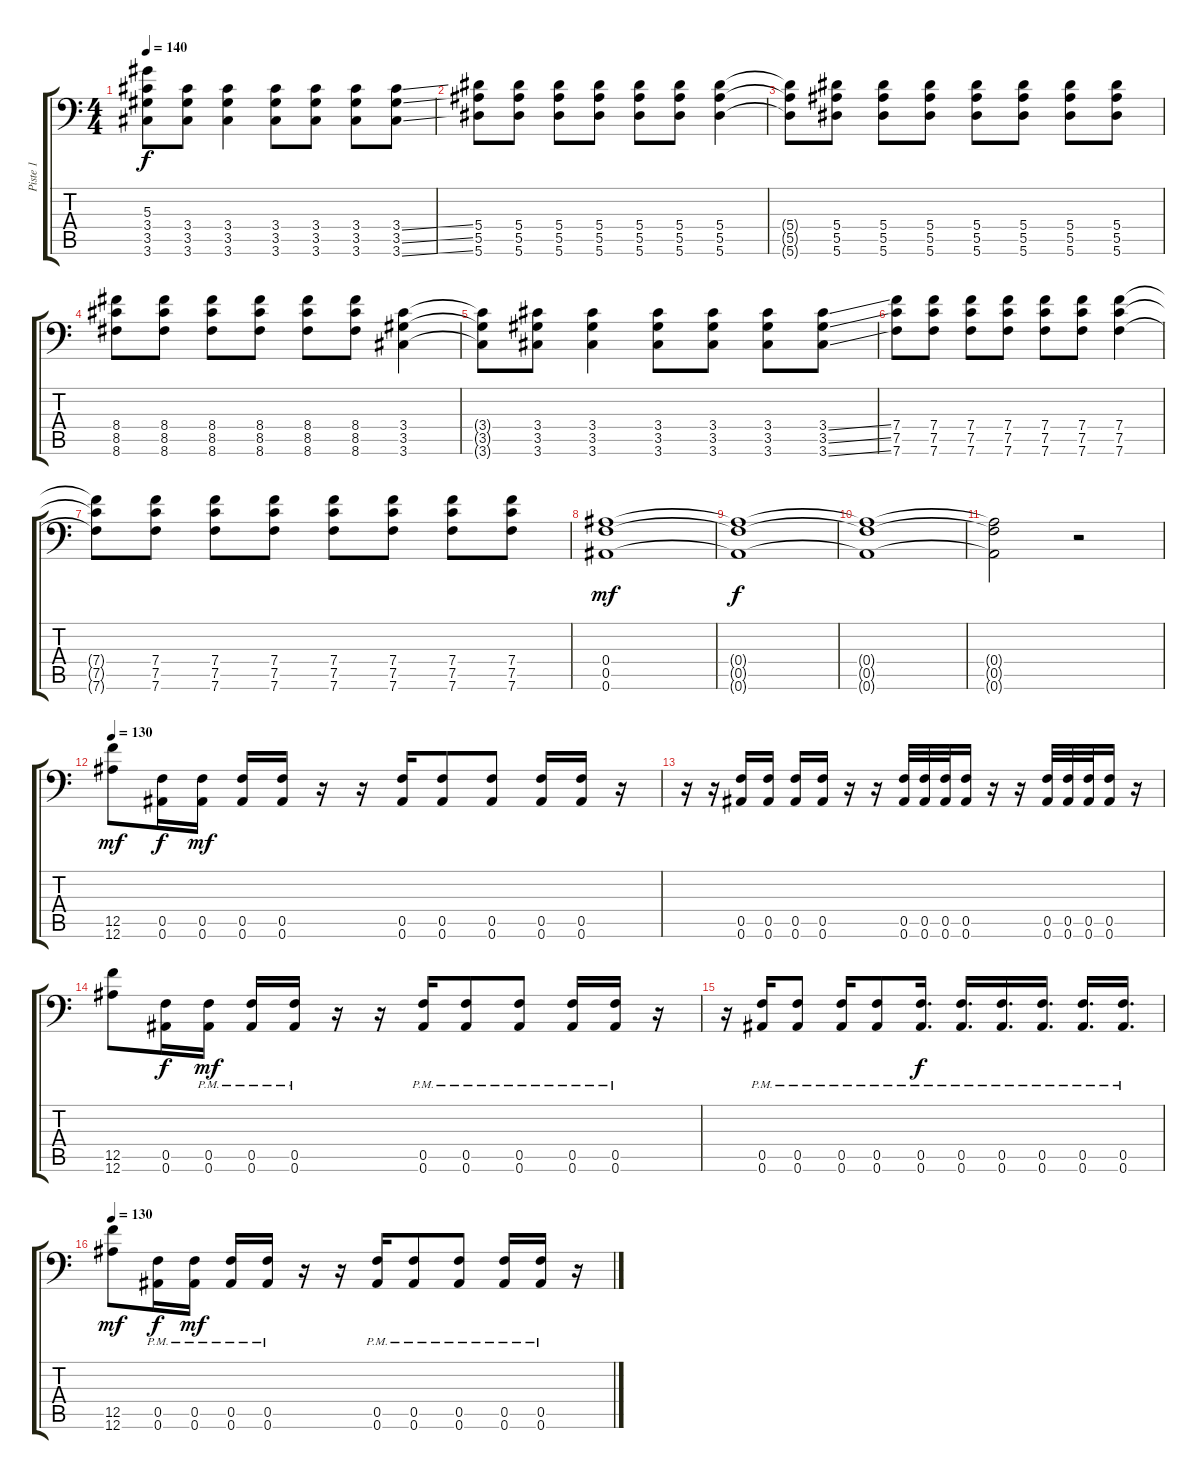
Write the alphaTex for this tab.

\track ("Piste 1" "Piste 1") {instrument distortionguitar}
\staff {score tabs}
\tuning (C4 G3 Eb3 Bb2 F2 Bb1) {hide}
\ts (4 4)
\tempo 140
\clef f4
\ks c
(5.3 3.4{t} 3.5{t} 3.6{t}).8{dy f} (3.4 3.5 3.6).8 (3.4 3.5 3.6).4 (3.4 3.5 3.6).8 (3.4 3.5 3.6).8 (3.4 3.5 3.6).8 (3.4{ss} 3.5{ss} 3.6{ss}).8 |
(5.4 5.5 5.6).8 (5.4 5.5 5.6).8 (5.4 5.5 5.6).8 (5.4 5.5 5.6).8 (5.4 5.5 5.6).8 (5.4 5.5 5.6).8 (5.4 5.5 5.6).4 |
(5.4{t} 5.5{t} 5.6{t}).8 (5.4 5.5 5.6).8 (5.4 5.5 5.6).8 (5.4 5.5 5.6).8 (5.4 5.5 5.6).8 (5.4 5.5 5.6).8 (5.4 5.5 5.6).8 (5.4 5.5 5.6).8 |
(8.4 8.5 8.6).8 (8.4 8.5 8.6).8 (8.4 8.5 8.6).8 (8.4 8.5 8.6).8 (8.4 8.5 8.6).8 (8.4 8.5 8.6).8 (3.4 3.5 3.6).4 |
(3.4{t} 3.5{t} 3.6{t}).8 (3.4 3.5 3.6).8 (3.4 3.5 3.6).4 (3.4 3.5 3.6).8 (3.4 3.5 3.6).8 (3.4 3.5 3.6).8 (3.4{ss} 3.5{ss} 3.6{ss}).8 |
(7.4 7.5 7.6).8 (7.4 7.5 7.6).8 (7.4 7.5 7.6).8 (7.4 7.5 7.6).8 (7.4 7.5 7.6).8 (7.4 7.5 7.6).8 (7.4 7.5 7.6).4 |
(7.4{t} 7.5{t} 7.6{t}).8 (7.4 7.5 7.6).8 (7.4 7.5 7.6).8 (7.4 7.5 7.6).8 (7.4 7.5 7.6).8 (7.4 7.5 7.6).8 (7.4 7.5 7.6).8 (7.4 7.5 7.6).8 |
(0.4 0.5 0.6).1{dy mf} |
(0.4{t} 0.5{t} 0.6{t}).1{dy f} |
(0.4{t} 0.5{t} 0.6{t}).1 |
(0.4{t} 0.5{t} 0.6{t}).2 r.2 |
\tempo 130
(12.5 12.6).8{dy mf} (0.5 0.6).16{dy f} (0.5 0.6).16{dy mf} (0.5 0.6).16 (0.5 0.6).16 r.16 r.16 (0.5 0.6).16 (0.5 0.6).8 (0.5 0.6).8 (0.5 0.6).16 (0.5 0.6).16 r.16 |
r.16 r.16 (0.5 0.6).16 (0.5 0.6).16 (0.5 0.6).16 (0.5 0.6).16 r.16 r.16 (0.5 0.6).32 (0.5 0.6).32 (0.5 0.6).32 (0.5 0.6).16 r.16 r.16 (0.5 0.6).32 (0.5 0.6).32 (0.5 0.6).32 (0.5 0.6).16 r.16 |
(12.5 12.6).8 (0.5 0.6).16{dy f} (0.5{pm} 0.6{pm}).16{dy mf} (0.5{pm} 0.6{pm}).16 (0.5{pm} 0.6{pm}).16 r.16 r.16 (0.5{pm} 0.6{pm}).16 (0.5{pm} 0.6{pm}).8 (0.5{pm} 0.6{pm}).8 (0.5{pm} 0.6{pm}).16 (0.5{pm} 0.6{pm}).16 r.16 |
r.16 (0.5{pm} 0.6{pm}).16 (0.5{pm} 0.6{pm}).8 (0.5{pm} 0.6{pm}).16 (0.5{pm} 0.6{pm}).8 (0.5{pm} 0.6{pm}).16{d dy f} (0.5{pm} 0.6{pm}).16{d} (0.5{pm} 0.6{pm}).16{d} (0.5{pm} 0.6{pm}).16{d} (0.5{pm} 0.6{pm}).16{d} (0.5{pm} 0.6{pm}).16{d} |
\tempo 130
(12.5 12.6).8{dy mf} (0.5{pm} 0.6{pm}).16{dy f} (0.5{pm} 0.6{pm}).16{dy mf} (0.5{pm} 0.6{pm}).16 (0.5{pm} 0.6{pm}).16 r.16 r.16 (0.5{pm} 0.6{pm}).16 (0.5{pm} 0.6{pm}).8 (0.5{pm} 0.6{pm}).8 (0.5{pm} 0.6{pm}).16 (0.5{pm} 0.6{pm}).16 r.16
